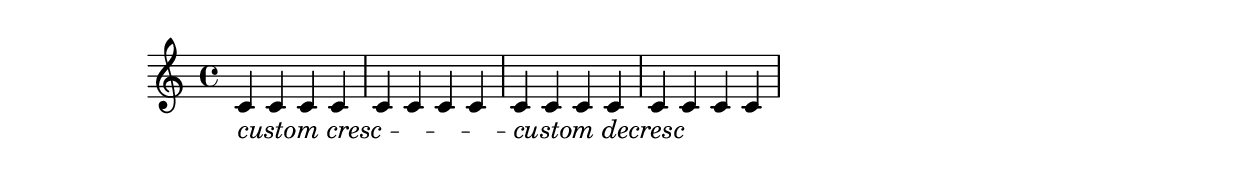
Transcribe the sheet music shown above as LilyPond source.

% Do not edit this file; it is automatically
% generated from Documentation/snippets/new
% This file is in the public domain.
%% Note: this file works from version 2.13.8
\version "2.13.31"

\header {
%% Translation of GIT committish: 0b55335aeca1de539bf1125b717e0c21bb6fa31b

  texidoces = "
Funciones postfijas para la creación de objetos de extensión de texto
personalizados.  Los objetos de extensión deben comenzar en la primera
nota del compás.  Hay que utilizar -\mycresc, en caso contrario el
comienzo del eobjeto de extensión se asignará a la nota siguiente.

"

  doctitlees = "Objeto personalizado de extensión de texto de matices dinámicos postfijo"

%%   Translation of GIT committish: ab9e3136d78bfaf15cc6d77ed1975d252c3fe506


  texidocde = "Die Nachstellung funktioniert für eigene Crescendo-Textstrecker.
Die Strecker sollten an der ersten Note eines Taktes beginnen.  Man muss
-\mycresc benutzen, sonst wird der Beginn des Streckers der nächsten Note
zugewiesen.

"
  doctitlede = "Eigene Dynamiktextspanner nachgestellt"


%% Translation of GIT committish: a06cb0b0d9593ba110e001f2b0f44b8bef084693

  texidocfr = "
Il s'agit de fonctions postfix pour personnaliser l'extension des
crescendos textuels.  L'extension devrait débuter sur la première notte
de la mesure.  Il faut utiliser @code{-\mycresc} -- comme une
articulation -- sous peine que le départ de l'extension n'apparaisse
qu'à la note suivante.
"

  doctitlefr = "Personnalisation des extenseurs de nuance postfix"


  lsrtags = "expressive-marks, tweaks-and-overrides"
  texidoc = "Postfix functions for custom crescendo text spanners.  The spanners
should start on the first note of the measure.  One has to use -\mycresc,
otherwise the spanner start will rather be assigned to the next note.
"
  doctitle = "Dynamics custom text spanner postfix"
} % begin verbatim


% Two functions for (de)crescendo spanners where you can explicitly give the
% spanner text.
mycresc =
#(define-music-function (parser location mymarkup) (markup?)
   (make-music 'CrescendoEvent
               'span-direction START
               'span-type 'text
               'span-text mymarkup))
mydecresc =
#(define-music-function (parser location mymarkup) (markup?)
   (make-music 'DecrescendoEvent
               'span-direction START
               'span-type 'text
               'span-text mymarkup))

\relative c' {
  c4-\mycresc "custom cresc" c4 c4 c4 |
  c4 c4 c4 c4 |
  c4-\mydecresc "custom decresc" c4 c4 c4 |
  c4 c4\! c4 c4
}



